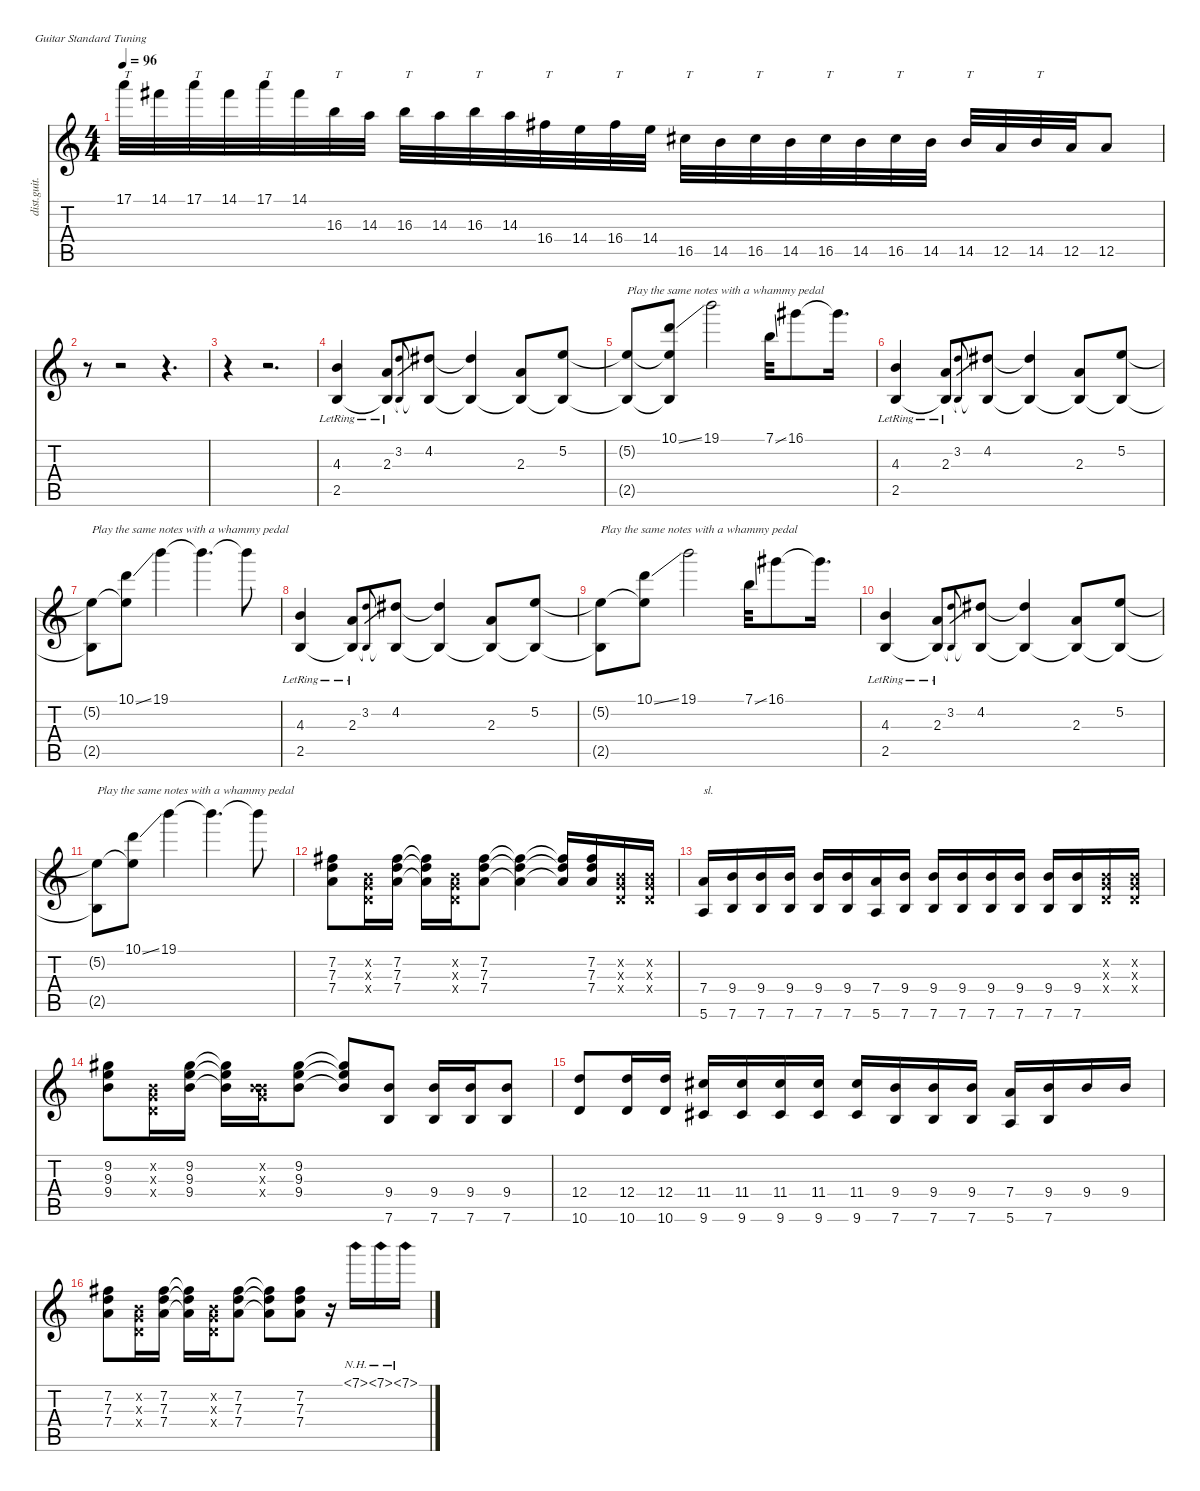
\defaultSystemsLayout 4
\hideDynamics
\bracketExtendMode nobrackets
\otherSystemsTrackNameOrientation horizontal
\track ("Lead" "dist.guit.") {instrument distortionguitar}
\staff {score tabs}
\tuning (E4 B3 G3 D3 A2 E2)
\ts (4 4)
\tempo 96
\clef g2
\ks c
17.1.32{txt "T" dy f beam Down} 14.1{acc #}.32{beam Down} 17.1.32{txt "T" beam Down} 14.1{acc #}.32{beam Down} 17.1.32{txt "T" beam Down} 14.1{acc #}.32{beam Down} 16.3.32{txt "T" beam Down} 14.3.32{beam Down} 16.3.32{txt "T" beam Down} 14.3.32{beam Down} 16.3.32{txt "T" beam Down} 14.3.32{beam Down} 16.4{acc #}.32{txt "T" beam Down} 14.4.32{beam Down} 16.4{acc #}.32{txt "T" beam Down} 14.4.32{beam Down} 16.5{acc #}.32{txt "T" beam Down} 14.5.32{beam Down} 16.5{acc #}.32{txt "T" beam Down} 14.5.32{beam Down} 16.5{acc #}.32{txt "T" beam Down} 14.5.32{beam Down} 16.5{acc #}.32{txt "T" beam Down} 14.5.32{beam Down} 14.5.32{txt "T" beam Up} 12.5.32{beam Up} 14.5.32{txt "T" beam Up} 12.5.32{beam Up} 12.5.8{beam Up} |
r.8{beam Down} r.2{beam Down} r.4{d beam Down} |
r.4{beam Down} r.2{d beam Down} |
(4.3{lr} 2.5{lr}).4{beam Up} (2.3 2.5{lr t}).8{beam Up} (3.2 2.5{t}).8{gr dy mf beam Up} (4.2{acc #} 2.5{t}).8{dy f beam Up} (4.2{t acc #} 2.5{t}).4{beam Up} (2.3 2.5{t}).8{beam Up} (5.2 2.5{t}).8{beam Up} |
(5.2{t} 2.5{t}).8{txt "Play the same notes with a whammy pedal" beam Up} (10.1{ss} 5.2{t} 2.5{t}).8{beam Up} 19.1.2{beam Down} 7.1{ss}.32{beam Down} 16.1{acc #}.8{beam Down} 16.1{t acc #}.16{d beam Down} |
(4.3{lr} 2.5{lr}).4{beam Up} (2.3 2.5{lr t}).8{beam Up} (3.2 2.5{t}).8{gr dy mf beam Up} (4.2{acc #} 2.5{t}).8{dy f beam Up} (4.2{t acc #} 2.5{t}).4{beam Up} (2.3 2.5{t}).8{beam Up} (5.2 2.5{t}).8{beam Up} |
(5.2{t} 2.5{t}).8{txt "Play the same notes with a whammy pedal" beam Down} (10.1{ss} 5.2{t}).8{beam Down} 19.1.4{beam Down} 19.1{t}.4{d beam Down} 19.1{t}.8{beam Down} |
(4.3{lr} 2.5{lr}).4{beam Up} (2.3 2.5{lr t}).8{beam Up} (3.2 2.5{t}).8{gr dy mf beam Up} (4.2{acc #} 2.5{t}).8{dy f beam Up} (4.2{t acc #} 2.5{t}).4{beam Up} (2.3 2.5{t}).8{beam Up} (5.2 2.5{t}).8{beam Up} |
(5.2{t} 2.5{t}).8{txt "Play the same notes with a whammy pedal" beam Down} (10.1{ss} 5.2{t}).8{beam Down} 19.1.2{beam Down} 7.1{ss}.32{beam Down} 16.1{acc #}.8{beam Down} 16.1{t acc #}.16{d beam Down} |
(4.3{lr} 2.5{lr}).4{beam Up} (2.3 2.5{lr t}).8{beam Up} (3.2 2.5{t}).8{gr dy mf beam Up} (4.2{acc #} 2.5{t}).8{dy f beam Up} (4.2{t acc #} 2.5{t}).4{beam Up} (2.3 2.5{t}).8{beam Up} (5.2 2.5{t}).8{beam Up} |
(5.2{t} 2.5{t}).8{txt "Play the same notes with a whammy pedal" beam Down} (10.1{ss} 5.2{t}).8{beam Down} 19.1.4{beam Down} 19.1{t}.4{d beam Down} 19.1{t}.8{beam Down} |
(7.2{acc #} 7.3 7.4).8{beam Down} (0.2{x} 0.3{x} 0.4{x}).16{beam Down} (7.2{acc #} 7.3 7.4).16{beam Down} (7.2{t acc #} 7.3{t} 7.4{t}).16{beam Down} (0.2{x} 0.3{x} 0.4{x}).16{beam Down} (7.2{acc #} 7.3 7.4).8{beam Down} (7.2{t acc #} 7.3{t} 7.4{t}).4{dy mf beam Down} (7.2{t acc #} 7.3{t} 7.4{t}).16{dy f beam Up} (7.2{acc #} 7.3 7.4).16{beam Up} (0.2{x} 0.3{x} 0.4{x}).16{beam Up} (0.2{x} 0.3{x} 0.4{x}).16{beam Up} |
(7.4 5.6).16{txt "sl." beam Up} (9.4 7.6).16{beam Up} (9.4 7.6).16{beam Up} (9.4 7.6).16{beam Up} (9.4 7.6).16{beam Up} (9.4 7.6).16{beam Up} (7.4 5.6).16{beam Up} (9.4 7.6).16{beam Up} (9.4 7.6).16{beam Up} (9.4 7.6).16{beam Up} (9.4 7.6).16{beam Up} (9.4 7.6).16{beam Up} (9.4 7.6).16{beam Up} (9.4 7.6).16{beam Up} (0.2{x} 0.3{x} 0.4{x}).16{beam Up} (0.2{x} 0.3{x} 0.4{x}).16{beam Up} |
(9.2{acc #} 9.3 9.4).8{beam Down} (0.2{x} 0.3{x} 0.4{x}).16{beam Down} (9.2{acc #} 9.3 9.4).16{beam Down} (9.2{t acc #} 9.3{t} 9.4{t}).16{beam Down} (0.2{x} 0.3{x} 9.4{x}).16{beam Down} (9.2{acc #} 9.3 9.4).8{beam Down} (9.2{t acc #} 9.3{t} 9.4{t}).8{beam Up} (9.4 7.6).8{beam Up} (9.4 7.6).16{beam Up} (9.4 7.6).16{beam Up} (9.4 7.6).8{beam Up} |
(12.4 10.6).8{beam Up} (12.4 10.6).16{beam Up} (12.4 10.6).16{beam Up} (11.4{acc #} 9.6{acc #}).16{beam Up} (11.4{acc #} 9.6{acc #}).16{beam Up} (11.4{acc #} 9.6{acc #}).16{beam Up} (11.4{acc #} 9.6{acc #}).16{beam Up} (11.4{acc #} 9.6{acc #}).16{beam Up} (9.4 7.6).16{beam Up} (9.4 7.6).16{beam Up} (9.4 7.6).16{beam Up} (7.4 5.6).16{beam Up} (9.4 7.6).16{beam Up} 9.4.16{beam Up} 9.4.16{beam Up} |
(7.2{acc #} 7.3 7.4).8{beam Down} (0.2{x} 0.3{x} 0.4{x}).16{beam Down} (7.2{acc #} 7.3 7.4).16{beam Down} (7.2{t acc #} 7.3{t} 7.4{t}).16{beam Down} (0.2{x} 0.3{x} 0.4{x}).16{beam Down} (7.2{acc #} 7.3 7.4).8{beam Down} (7.2{t acc #} 7.3{t} 7.4{t}).8{beam Down} (7.2{acc #} 7.3 7.4).8{beam Down} r.16{beam Down} 7.1{nh}.16{beam Down} 7.1{nh}.16{beam Down} 7.1{nh}.16{beam Down}
